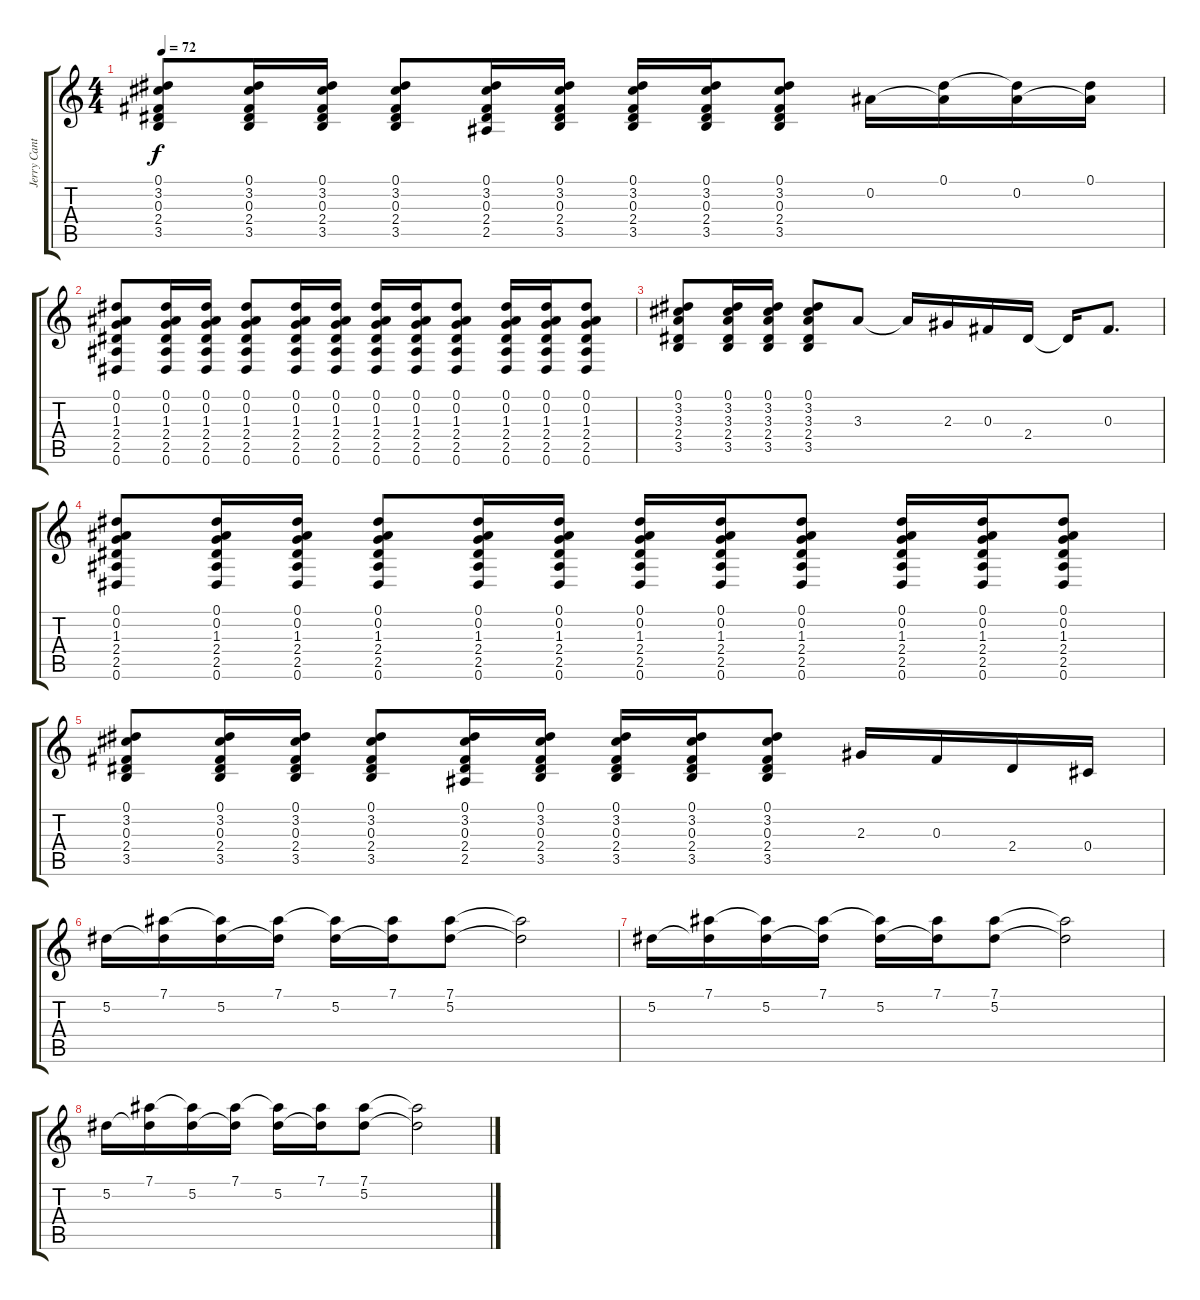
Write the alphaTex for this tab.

\track ("Jerry Cantrell - Guitar 4 - Clean" "Jerry Cant") {instrument electricguitarclean}
\staff {score tabs}
\tuning (Eb4 Bb3 Gb3 Db3 Ab2 Eb2) {hide}
\ts (4 4)
\tempo 72
\clef g2
\ks c
(0.1 3.2 0.3 2.4 3.5).8{dy f} (0.1 3.2 0.3 2.4 3.5).16 (0.1 3.2 0.3 2.4 3.5).16 (0.1 3.2 0.3 2.4 3.5).8 (0.1 3.2 0.3 2.4 2.5).16 (0.1 3.2 0.3 2.4 3.5).16 (0.1 3.2 0.3 2.4 3.5).16 (0.1 3.2 0.3 2.4 3.5).16 (0.1 3.2 0.3 2.4 3.5).8 0.2.16 (0.1 0.2{t}).16 (0.1{t} 0.2).16 (0.1 0.2{t}).16 |
(0.1 0.2 1.3 2.4 2.5 0.6).8 (0.1 0.2 1.3 2.4 2.5 0.6).16 (0.1 0.2 1.3 2.4 2.5 0.6).16 (0.1 0.2 1.3 2.4 2.5 0.6).8 (0.1 0.2 1.3 2.4 2.5 0.6).16 (0.1 0.2 1.3 2.4 2.5 0.6).16 (0.1 0.2 1.3 2.4 2.5 0.6).16 (0.1 0.2 1.3 2.4 2.5 0.6).16 (0.1 0.2 1.3 2.4 2.5 0.6).8 (0.1 0.2 1.3 2.4 2.5 0.6).16 (0.1 0.2 1.3 2.4 2.5 0.6).16 (0.1 0.2 1.3 2.4 2.5 0.6).8 |
(0.1 3.2 3.3 2.4 3.5).8 (0.1 3.2 3.3 2.4 3.5).16 (0.1 3.2 3.3 2.4 3.5).16 (0.1 3.2 3.3 2.4 3.5).8 3.3.8 3.3{t}.16 2.3.16 0.3.16 2.4.16 2.4{t}.16 0.3.8{d} |
(0.1 0.2 1.3 2.4 2.5 0.6).8 (0.1 0.2 1.3 2.4 2.5 0.6).16 (0.1 0.2 1.3 2.4 2.5 0.6).16 (0.1 0.2 1.3 2.4 2.5 0.6).8 (0.1 0.2 1.3 2.4 2.5 0.6).16 (0.1 0.2 1.3 2.4 2.5 0.6).16 (0.1 0.2 1.3 2.4 2.5 0.6).16 (0.1 0.2 1.3 2.4 2.5 0.6).16 (0.1 0.2 1.3 2.4 2.5 0.6).8 (0.1 0.2 1.3 2.4 2.5 0.6).16 (0.1 0.2 1.3 2.4 2.5 0.6).16 (0.1 0.2 1.3 2.4 2.5 0.6).8 |
(0.1 3.2 0.3 2.4 3.5).8 (0.1 3.2 0.3 2.4 3.5).16 (0.1 3.2 0.3 2.4 3.5).16 (0.1 3.2 0.3 2.4 3.5).8 (0.1 3.2 0.3 2.4 2.5).16 (0.1 3.2 0.3 2.4 3.5).16 (0.1 3.2 0.3 2.4 3.5).16 (0.1 3.2 0.3 2.4 3.5).16 (0.1 3.2 0.3 2.4 3.5).8 2.3.16 0.3.16 2.4.16 0.4.16 |
5.2.16 (7.1 5.2{t}).16 (7.1{t} 5.2).16 (7.1 5.2{t}).16 (7.1{t} 5.2).16 (7.1 5.2{t}).16 (7.1 5.2).8 (7.1{t} 5.2{t}).2 |
5.2.16 (7.1 5.2{t}).16 (7.1{t} 5.2).16 (7.1 5.2{t}).16 (7.1{t} 5.2).16 (7.1 5.2{t}).16 (7.1 5.2).8 (7.1{t} 5.2{t}).2 |
5.2.16 (7.1 5.2{t}).16 (7.1{t} 5.2).16 (7.1 5.2{t}).16 (7.1{t} 5.2).16 (7.1 5.2{t}).16 (7.1 5.2).8 (7.1{t} 5.2{t}).2
